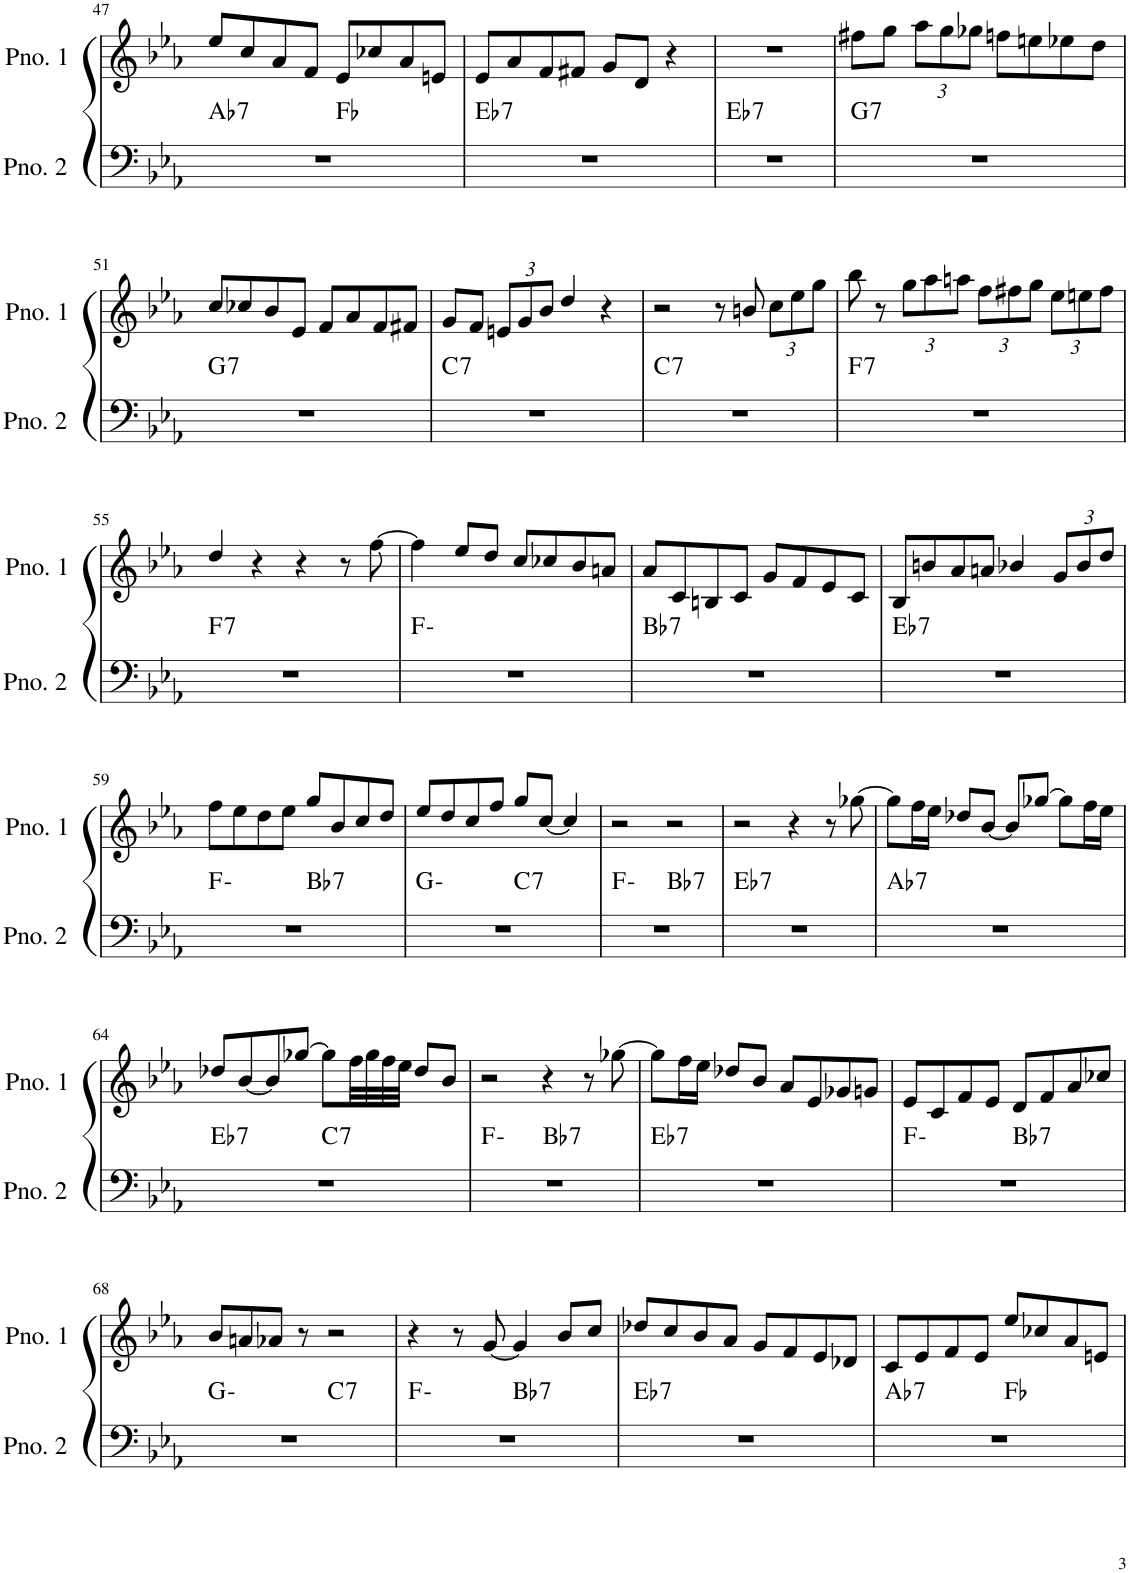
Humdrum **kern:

**kern	**harte	**kern
*part2	*part2	*part1
*staff2	*	*staff1
*I"ピアノ 2	*	*I"ピアノ 1
!!LO:PB:g=z
*clefF4	*	*clefG2
*k[b-e-a-]	*	*k[b-e-a-]
*M4/4	*	*M4/4
=47	=47	=47
!	!LO:H:kt=7	!
*^	*	*
1r	2ryy	Ab:7	8ee-/L
.	.	.	8cc/
.	.	.	8a-/
.	.	.	8f/J
.	2ryy	Fb:maj	8e-/L
.	.	.	8cc-X/
.	.	.	8a-/
.	.	.	8en/J
=48	=48	=48	=48
!	!	!LO:H:kt=7	!
*v	*v	*	*
1r	Eb:7	8e-/L
.	.	8a-/
.	.	8f/
.	.	8f#X/J
.	.	8g/L
.	.	8d/J
.	.	4r
=49	=49	=49
!	!LO:H:kt=7	!
1r	Eb:7	1r
=50	=50	=50
!	!LO:H:kt=7	!
1r	G:7	8ff#X\L
.	.	8gg\J
*	*	*Xbrackettup
.	.	12aa-\L
.	.	12gg\
.	.	12gg-X\J
.	.	8ffn\L
.	.	8een\
.	.	8ee-X\
.	.	8dd\J
!!LO:LB:g=z
=51	=51	=51
!	!LO:H:kt=7	!
1r	G:7	8cc/L
.	.	8cc-X/
.	.	8b-/
.	.	8e-/J
.	.	8f/L
.	.	8a-/
.	.	8f/
.	.	8f#X/J
=52	=52	=52
!	!LO:H:kt=7	!
1r	C:7	8g/L
.	.	8f/J
.	.	12en/L
.	.	12g/
.	.	12b-/J
.	.	4dd/
.	.	4r
=53	=53	=53
!	!LO:H:kt=7	!
1r	C:7	2r
.	.	8r
.	.	8bn/
.	.	12cc\L
.	.	12ee-\
.	.	12gg\J
=54	=54	=54
!	!LO:H:kt=7	!
1r	F:7	8bb-\
.	.	8r
.	.	12gg\L
.	.	12aa-\
.	.	12aan\J
.	.	12ff\L
.	.	12ff#X\
.	.	12gg\J
.	.	12ee-\L
.	.	12een\
.	.	12ff#\J
!!LO:LB:g=z
=55	=55	=55
!	!LO:H:kt=7	!
1r	F:7	4dd/
.	.	4r
.	.	4r
.	.	8r
.	.	[8ff\
=56	=56	=56
1r	F:min	4ff\]
.	.	8ee-/L
.	.	8dd/J
.	.	8cc/L
.	.	8cc-X/
.	.	8b-/
.	.	8an/J
=57	=57	=57
!	!LO:H:kt=7	!
1r	Bb:7	8a-/L
.	.	8c/
.	.	8Bn/
.	.	8c/J
.	.	8g/L
.	.	8f/
.	.	8e-/
.	.	8c/J
=58	=58	=58
!	!LO:H:kt=7	!
1r	Eb:7	8B-/L
.	.	8bn/
.	.	8a-/
.	.	8an/J
.	.	4b-X/
.	.	12g/L
.	.	12b-/
.	.	12dd/J
!!LO:LB:g=z
=59	=59	=59
*^	*	*
1r	2ryy	F:min	8ff\L
.	.	.	8ee-\
.	.	.	8dd\
.	.	.	8ee-\J
!	!	!LO:H:kt=7	!
.	2ryy	Bb:7	8gg/L
.	.	.	8b-/
.	.	.	8cc/
.	.	.	8dd/J
=60	=60	=60	=60
1r	2ryy	G:min	8ee-/L
.	.	.	8dd/
.	.	.	8cc/
.	.	.	8ff/J
!	!	!LO:H:kt=7	!
.	2ryy	C:7	8gg/L
.	.	.	[8cc/J
.	.	.	4cc/]
=61	=61	=61	=61
1r	2ryy	F:min	2r
!	!	!LO:H:kt=7	!
.	2ryy	Bb:7	2r
=62	=62	=62	=62
!	!	!LO:H:kt=7	!
*v	*v	*	*
1r	Eb:7	2r
.	.	4r
.	.	8r
.	.	[8gg-X\
=63	=63	=63
!	!LO:H:kt=7	!
1r	Ab:7	8gg-\L]
.	.	16ff\L
.	.	16ee-\JJ
.	.	8dd-X/L
.	.	[8b-/J
.	.	8b-/L]
.	.	[8gg-X/J
.	.	8gg-\L]
.	.	16ff\L
.	.	16ee-\JJ
!!LO:LB:g=z
=64	=64	=64
!	!LO:H:kt=7	!
*^	*	*
1r	2ryy	Eb:7	8dd-X/L
.	.	.	[8b-/
.	.	.	8b-/]
.	.	.	[8gg-X/J
!	!	!LO:H:kt=7	!
.	2ryy	C:7	8gg-\L]
.	.	.	32ff\LL
.	.	.	32gg-\
.	.	.	32ff\
.	.	.	32ee-\JJJ
.	.	.	8dd-/L
.	.	.	8b-/J
=65	=65	=65	=65
1r	2ryy	F:min	2r
!	!	!LO:H:kt=7	!
.	2ryy	Bb:7	4r
.	.	.	8r
.	.	.	[8gg-X\
=66	=66	=66	=66
!	!	!LO:H:kt=7	!
*v	*v	*	*
1r	Eb:7	8gg-\L]
.	.	16ff\L
.	.	16ee-\JJ
.	.	8dd-X/L
.	.	8b-/J
.	.	8a-/L
.	.	8e-/
.	.	8g-X/
.	.	8gn/J
=67	=67	=67
*^	*	*
1r	2ryy	F:min	8e-/L
.	.	.	8c/
.	.	.	8f/
.	.	.	8e-/J
!	!	!LO:H:kt=7	!
.	2ryy	Bb:7	8d/L
.	.	.	8f/
.	.	.	8a-/
.	.	.	8cc-X/J
!!LO:LB:g=z
=68	=68	=68	=68
1r	2ryy	G:min	8b-/L
.	.	.	8an/
.	.	.	8a-X/J
.	.	.	8r
!	!	!LO:H:kt=7	!
.	2ryy	C:7	2r
=69	=69	=69	=69
1r	2ryy	F:min	4r
.	.	.	8r
.	.	.	[8g/
!	!	!LO:H:kt=7	!
.	2ryy	Bb:7	4g/]
.	.	.	8b-/L
.	.	.	8cc/J
=70	=70	=70	=70
!	!	!LO:H:kt=7	!
*v	*v	*	*
1r	Eb:7	8dd-X/L
.	.	8cc/
.	.	8b-/
.	.	8a-/J
.	.	8g/L
.	.	8f/
.	.	8e-/
.	.	8d-X/J
=71	=71	=71
!	!LO:H:kt=7	!
*^	*	*
1r	2ryy	Ab:7	8c/L
.	.	.	8e-/
.	.	.	8f/
.	.	.	8e-/J
.	2ryy	Fb:maj	8ee-/L
.	.	.	8cc-X/
.	.	.	8a-/
.	.	.	8en/J
*v	*v	*	*
=	=	=
*-	*-	*-
